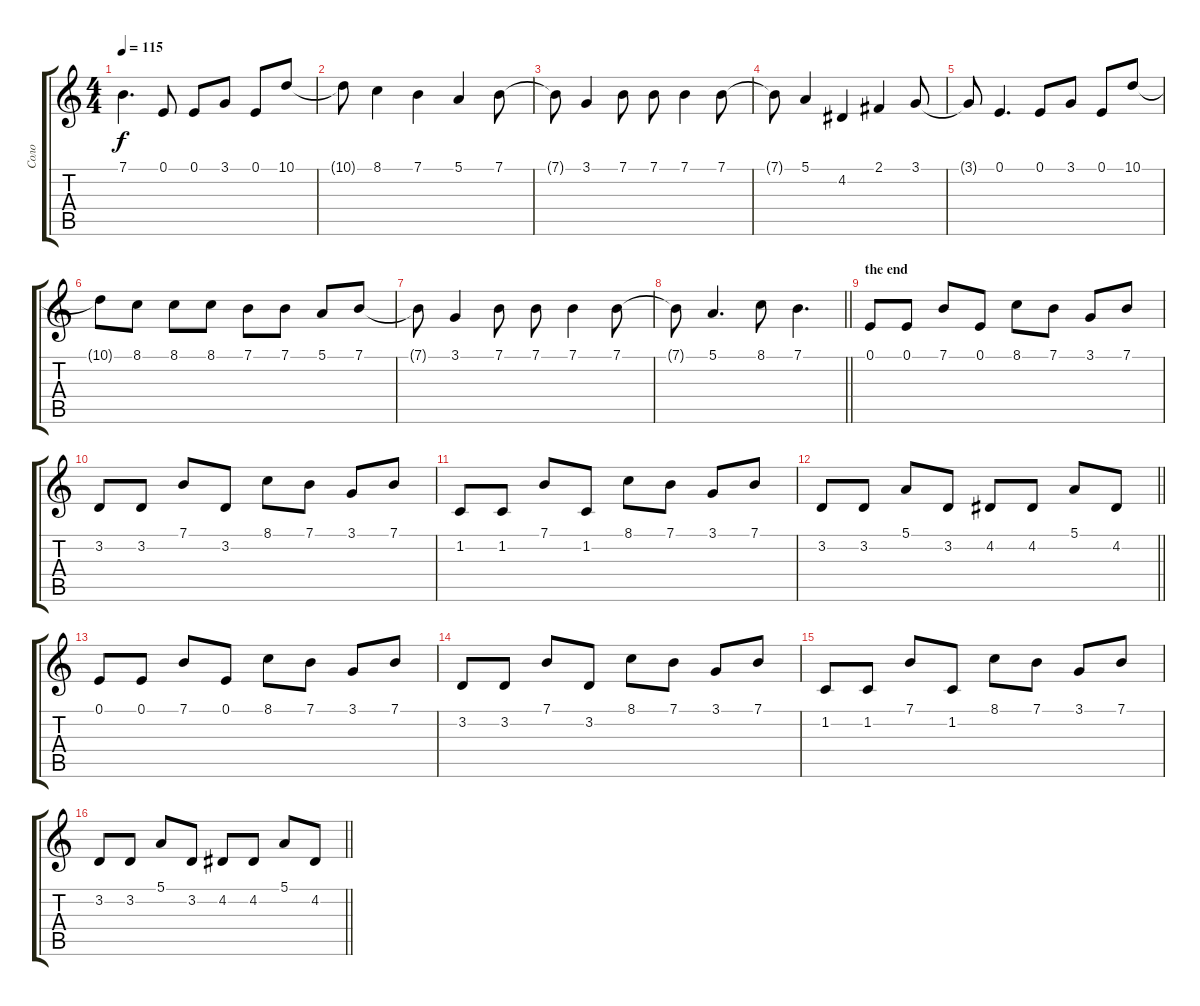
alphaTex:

\track ("Соло" "Соло") {instrument acousticgrandpiano}
\staff {score tabs}
\tuning (E4 B3 G3 D3 A2 E2) {hide}
\ts (4 4)
\tempo 115
\clef g2
\ks c
7.1{t}.4{d dy f} 0.1.8 0.1.8 3.1.8 0.1.8 10.1.8 |
10.1{t}.8 8.1.4 7.1.4 5.1.4 7.1.8 |
7.1{t}.8 3.1.4 7.1.8 7.1.8 7.1.4 7.1.8 |
7.1{t}.8 5.1.4 4.2.4 2.1.4 3.1.8 |
3.1{t}.8 0.1.4{d} 0.1.8 3.1.8 0.1.8 10.1.8 |
10.1{t}.8 8.1.8 8.1.8 8.1.8 7.1.8 7.1.8 5.1.8 7.1.8 |
7.1{t}.8 3.1.4 7.1.8 7.1.8 7.1.4 7.1.8 |
\barLineRight lightlight
7.1{t}.8 5.1.4{d} 8.1.8 7.1.4{d} |
\section ("" "the end")
0.1.8 0.1.8 7.1.8 0.1.8 8.1.8 7.1.8 3.1.8 7.1.8 |
3.2.8 3.2.8 7.1.8 3.2.8 8.1.8 7.1.8 3.1.8 7.1.8 |
1.2.8 1.2.8 7.1.8 1.2.8 8.1.8 7.1.8 3.1.8 7.1.8 |
\barLineRight lightlight
3.2.8 3.2.8 5.1.8 3.2.8 4.2.8 4.2.8 5.1.8 4.2.8 |
0.1.8 0.1.8 7.1.8 0.1.8 8.1.8 7.1.8 3.1.8 7.1.8 |
3.2.8 3.2.8 7.1.8 3.2.8 8.1.8 7.1.8 3.1.8 7.1.8 |
1.2.8 1.2.8 7.1.8 1.2.8 8.1.8 7.1.8 3.1.8 7.1.8 |
\barLineRight lightlight
3.2.8 3.2.8 5.1.8 3.2.8 4.2.8 4.2.8 5.1.8 4.2.8
